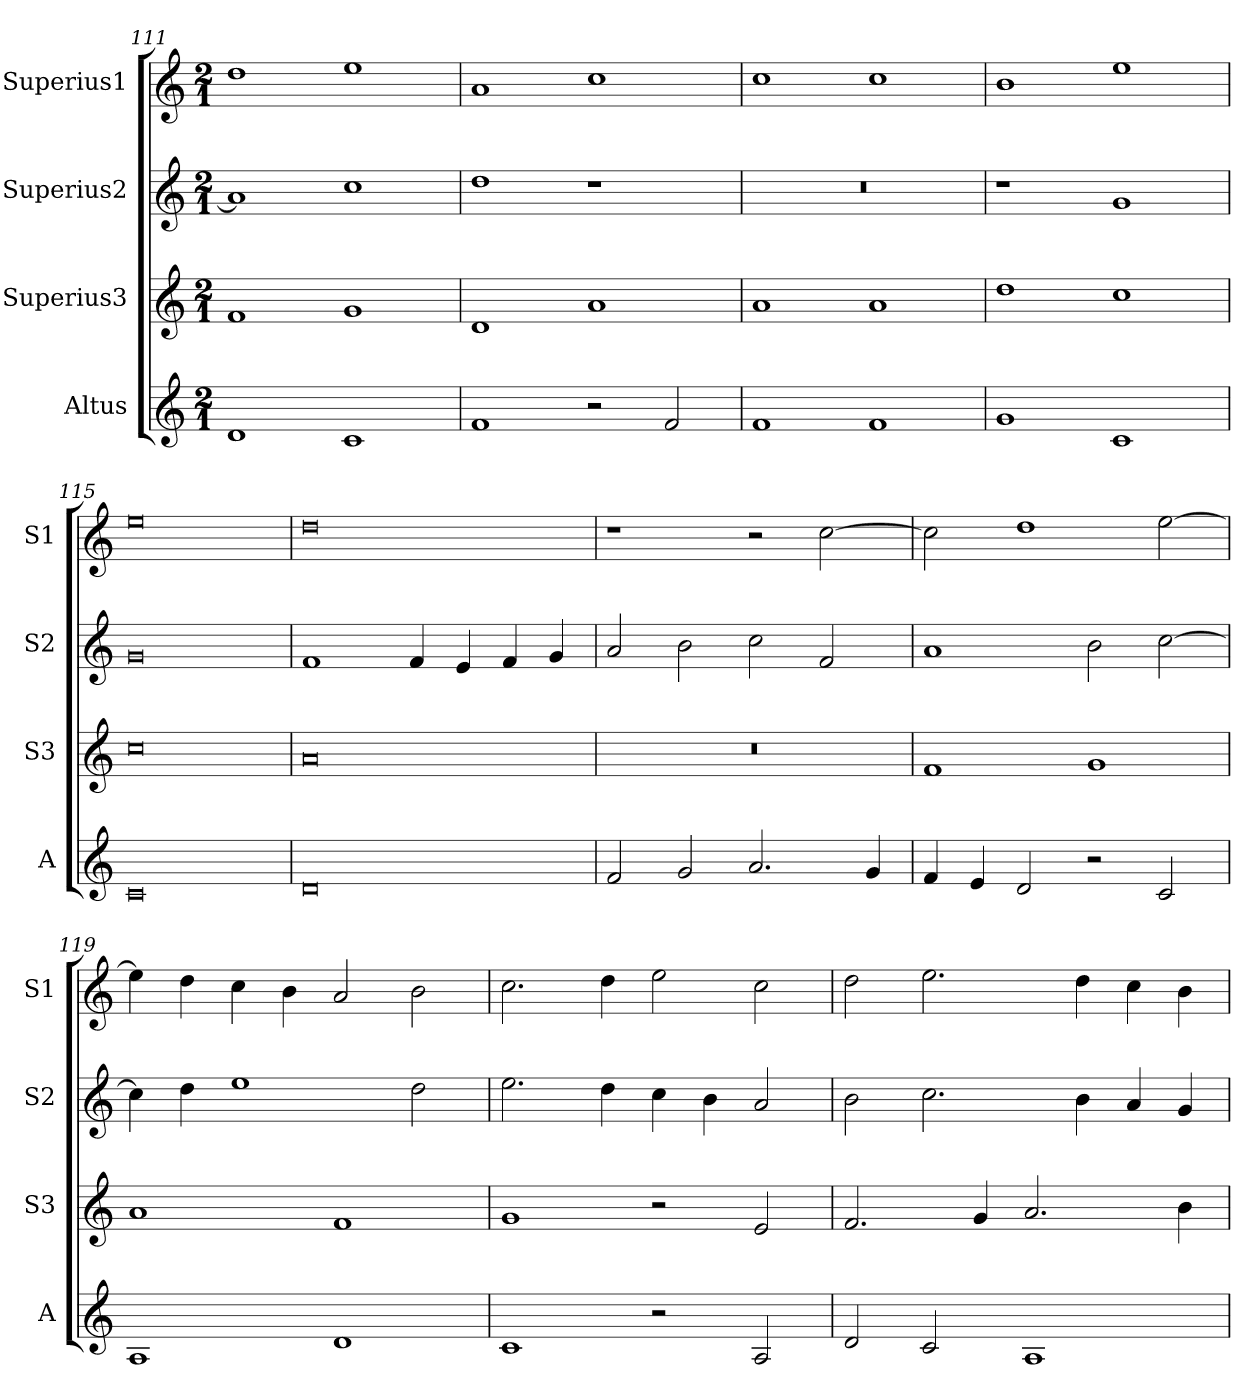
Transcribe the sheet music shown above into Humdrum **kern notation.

**kern	**kern	**kern	**kern
*part4	*part3	*part2	*part1
*staff4	*staff3	*staff2	*staff1
*I"Altus	*I"Superius3	*I"Superius2	*I"Superius1
*I'A	*I'S3	*I'S2	*I'S1
*clefG2	*clefG2	*clefG2	*clefG2
*k[]	*k[]	*k[]	*k[]
*M2/1	*M2/1	*M2/1	*M2/1
=111	=111	=111	=111
1d	1f	1a]	1dd
1c	1g	1cc	1ee
=112	=112	=112	=112
1f	1d	1dd	1a
2r	1a	1r	1cc
2f/	.	.	.
=113	=113	=113	=113
1f	1a	0r	1cc
1f	1a	.	1cc
=114	=114	=114	=114
1g	1dd	1r	1b
1c	1cc	1g	1ee
=115	=115	=115	=115
0c	0cc	0g	0ee
=116	=116	=116	=116
0d	0a	1f	0dd
.	.	4f/	.
.	.	4e/	.
.	.	4f/	.
.	.	4g/	.
=117	=117	=117	=117
2f/	0r	2a/	1r
2g/	.	2b\	.
2.a/	.	2cc\	2r
.	.	2f/	[2cc\
4g/	.	.	.
=118	=118	=118	=118
4f/	1f	1a	2cc\]
4e/	.	.	.
2d/	.	.	1dd
2r	1g	2b\	.
2c/	.	[2cc\	[2ee\
=119	=119	=119	=119
1A	1a	4cc\]	4ee\]
.	.	4dd\	4dd\
.	.	1ee	4cc\
.	.	.	4b\
1d	1f	.	2a/
.	.	2dd\	2b\
=120	=120	=120	=120
1c	1g	2.ee\	2.cc\
.	.	4dd\	4dd\
2r	2r	4cc\	2ee\
.	.	4b\	.
2A/	2e/	2a/	2cc\
=121	=121	=121	=121
2d/	2.f/	2b\	2dd\
2c/	.	2.cc\	2.ee\
.	4g/	.	.
1A	2.a/	.	.
.	.	4b\	4dd\
.	.	4a/	4cc\
.	4b\	4g/	4b\
=	=	=	=
*-	*-	*-	*-
